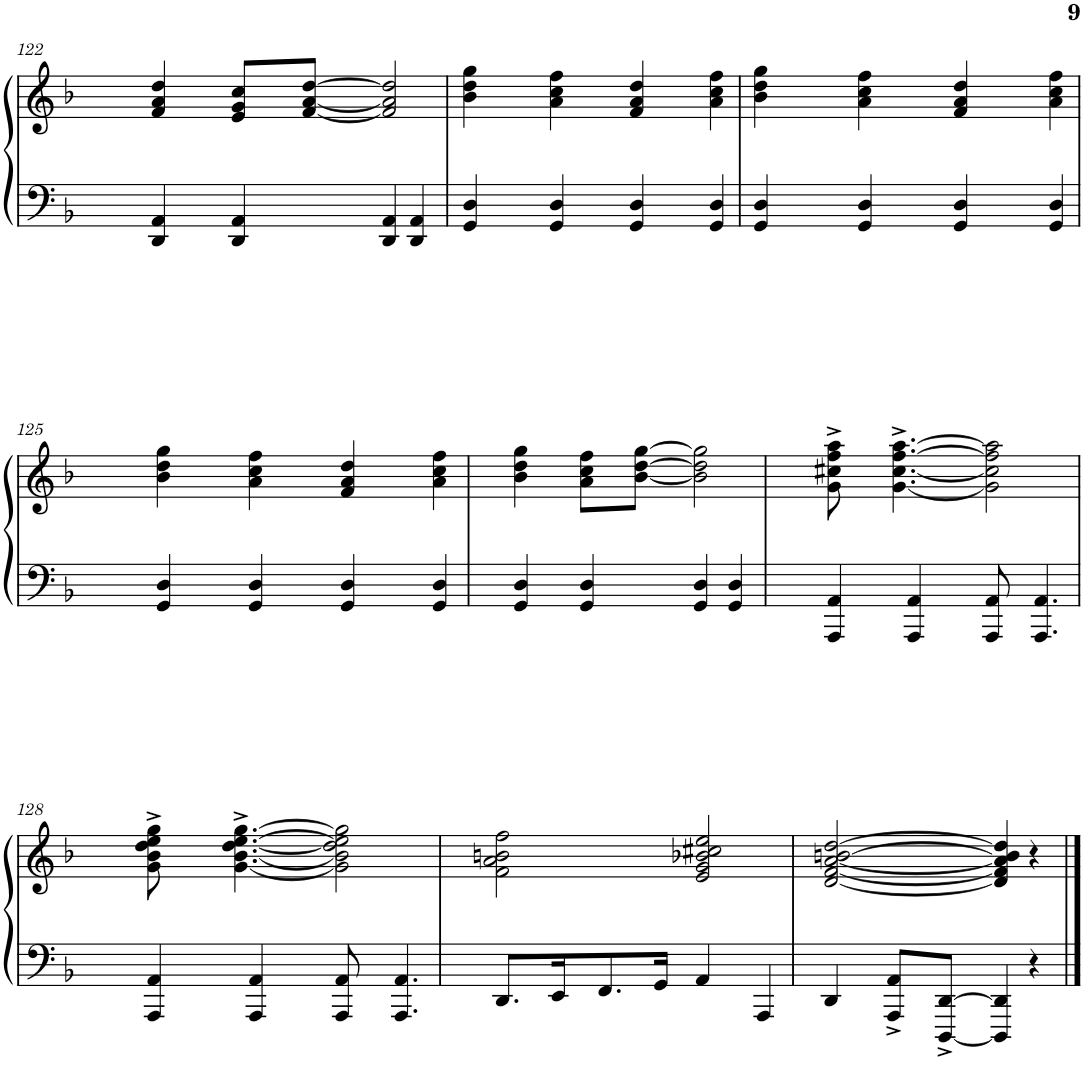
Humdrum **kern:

**kern	**kern
*part1	*part1
*staff2	*staff1
*I"Piano	*
*I'Pno.	*
!!LO:PB:g=z
*clefF4	*clefG2
*k[b-]	*k[b-]
*M2/2	*M2/2
*met(c|)	*met(c|)
=122	=122
4DD/ 4AA/	4f/ 4a/ 4dd/
4DD/ 4AA/	8e/ 8g/ 8cc/L
.	[8f/ [8a/ [8dd/J
4DD/ 4AA/	2f/] 2a/] 2dd/]
4DD/ 4AA/	.
=123	=123
4GG/ 4D/	4b-\ 4dd\ 4gg\
4GG/ 4D/	4a\ 4cc\ 4ff\
4GG/ 4D/	4f/ 4a/ 4dd/
4GG/ 4D/	4a\ 4cc\ 4ff\
=124	=124
4GG/ 4D/	4b-\ 4dd\ 4gg\
4GG/ 4D/	4a\ 4cc\ 4ff\
4GG/ 4D/	4f/ 4a/ 4dd/
4GG/ 4D/	4a\ 4cc\ 4ff\
!!LO:LB:g=z
=125	=125
4GG/ 4D/	4b-\ 4dd\ 4gg\
4GG/ 4D/	4a\ 4cc\ 4ff\
4GG/ 4D/	4f/ 4a/ 4dd/
4GG/ 4D/	4a\ 4cc\ 4ff\
=126	=126
4GG/ 4D/	4b-\ 4dd\ 4gg\
4GG/ 4D/	8a\ 8cc\ 8ff\L
.	[8b-\ [8dd\ [8gg\J
4GG/ 4D/	2b-\] 2dd\] 2gg\]
4GG/ 4D/	.
=127	=127
4AAA/ 4AA/	8g\^ 8cc#X\^ 8ff\^ 8aa\^
.	[4.g\^ [4.cc#\^ [4.ff\^ [4.aa\^
4AAA/ 4AA/	.
8AAA/ 8AA/	2g\] 2cc#\] 2ff\] 2aa\]
4.AAA/ 4.AA/	.
!!LO:LB:g=z
=128	=128
4AAA/ 4AA/	8g\^ 8b-\^ 8dd\^ 8ee\^ 8gg\^
.	[4.g\^ [4.b-\^ [4.dd\^ [4.ee\^ [4.gg\^
4AAA/ 4AA/	.
8AAA/ 8AA/	2g\] 2b-\] 2dd\] 2ee\] 2gg\]
4.AAA/ 4.AA/	.
=129	=129
8.DD/L	2f\ 2a\ 2bn\ 2ff\
16EE/K	.
8.FF/	.
16GG/Jk	.
4AA/	2e/ 2g/ 2b-X/ 2cc#X/ 2ee/
4AAA/	.
=130	=130
4DD/	[2d/ [2f/ [2a/ [2bn/ [2dd/
8AAA/^ 8AA/^L	.
[8DDD/^ [8DD/^J	.
4DDD/] 4DD/]	4d/] 4f/] 4a/] 4b/] 4dd/]
4r	4r
==	==
*-	*-
